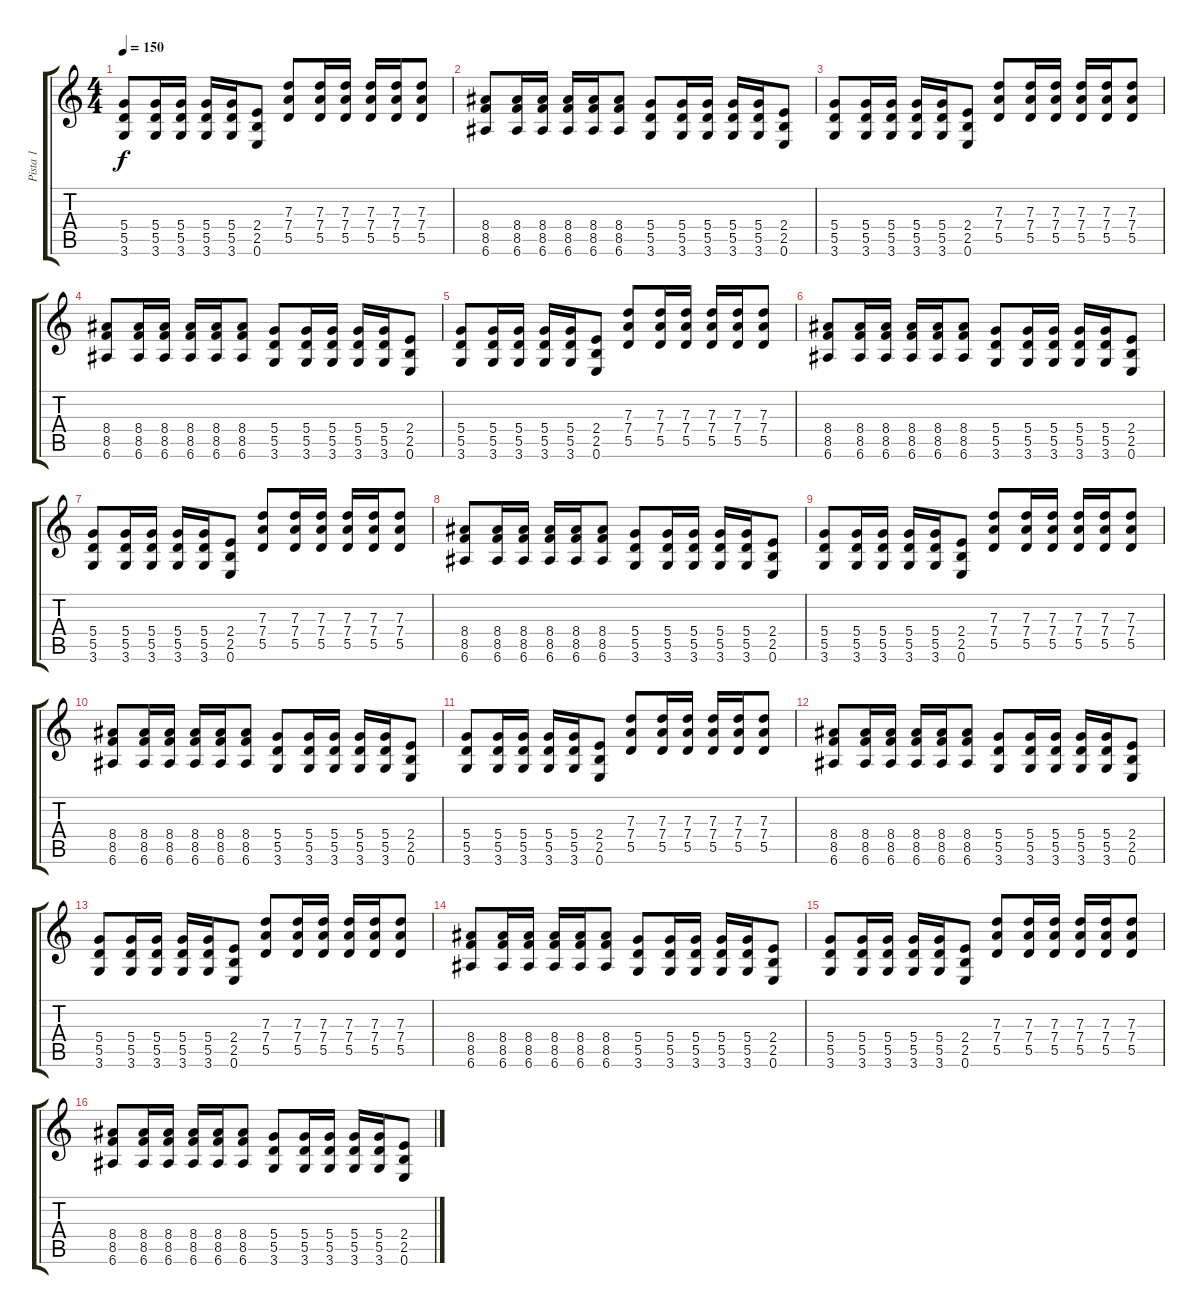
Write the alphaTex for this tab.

\track ("Pista 1" "Pista 1") {instrument overdrivenguitar}
\staff {score tabs}
\tuning (E4 B3 G3 D3 A2 E2) {hide}
\ts (4 4)
\tempo 150
\clef g2
\ks c
(5.4 5.5 3.6).8{dy f} (5.4 5.5 3.6).16 (5.4 5.5 3.6).16 (5.4 5.5 3.6).16 (5.4 5.5 3.6).16 (2.4 2.5 0.6).8 (7.3 7.4 5.5).8 (7.3 7.4 5.5).16 (7.3 7.4 5.5).16 (7.3 7.4 5.5).16 (7.3 7.4 5.5).16 (7.3 7.4 5.5).8 |
(8.4 8.5 6.6).8 (8.4 8.5 6.6).16 (8.4 8.5 6.6).16 (8.4 8.5 6.6).16 (8.4 8.5 6.6).16 (8.4 8.5 6.6).8 (5.4 5.5 3.6).8 (5.4 5.5 3.6).16 (5.4 5.5 3.6).16 (5.4 5.5 3.6).16 (5.4 5.5 3.6).16 (2.4 2.5 0.6).8 |
(5.4 5.5 3.6).8 (5.4 5.5 3.6).16 (5.4 5.5 3.6).16 (5.4 5.5 3.6).16 (5.4 5.5 3.6).16 (2.4 2.5 0.6).8 (7.3 7.4 5.5).8 (7.3 7.4 5.5).16 (7.3 7.4 5.5).16 (7.3 7.4 5.5).16 (7.3 7.4 5.5).16 (7.3 7.4 5.5).8 |
(8.4 8.5 6.6).8 (8.4 8.5 6.6).16 (8.4 8.5 6.6).16 (8.4 8.5 6.6).16 (8.4 8.5 6.6).16 (8.4 8.5 6.6).8 (5.4 5.5 3.6).8 (5.4 5.5 3.6).16 (5.4 5.5 3.6).16 (5.4 5.5 3.6).16 (5.4 5.5 3.6).16 (2.4 2.5 0.6).8 |
(5.4 5.5 3.6).8 (5.4 5.5 3.6).16 (5.4 5.5 3.6).16 (5.4 5.5 3.6).16 (5.4 5.5 3.6).16 (2.4 2.5 0.6).8 (7.3 7.4 5.5).8 (7.3 7.4 5.5).16 (7.3 7.4 5.5).16 (7.3 7.4 5.5).16 (7.3 7.4 5.5).16 (7.3 7.4 5.5).8 |
(8.4 8.5 6.6).8 (8.4 8.5 6.6).16 (8.4 8.5 6.6).16 (8.4 8.5 6.6).16 (8.4 8.5 6.6).16 (8.4 8.5 6.6).8 (5.4 5.5 3.6).8 (5.4 5.5 3.6).16 (5.4 5.5 3.6).16 (5.4 5.5 3.6).16 (5.4 5.5 3.6).16 (2.4 2.5 0.6).8 |
(5.4 5.5 3.6).8 (5.4 5.5 3.6).16 (5.4 5.5 3.6).16 (5.4 5.5 3.6).16 (5.4 5.5 3.6).16 (2.4 2.5 0.6).8 (7.3 7.4 5.5).8 (7.3 7.4 5.5).16 (7.3 7.4 5.5).16 (7.3 7.4 5.5).16 (7.3 7.4 5.5).16 (7.3 7.4 5.5).8 |
(8.4 8.5 6.6).8 (8.4 8.5 6.6).16 (8.4 8.5 6.6).16 (8.4 8.5 6.6).16 (8.4 8.5 6.6).16 (8.4 8.5 6.6).8 (5.4 5.5 3.6).8 (5.4 5.5 3.6).16 (5.4 5.5 3.6).16 (5.4 5.5 3.6).16 (5.4 5.5 3.6).16 (2.4 2.5 0.6).8 |
(5.4 5.5 3.6).8 (5.4 5.5 3.6).16 (5.4 5.5 3.6).16 (5.4 5.5 3.6).16 (5.4 5.5 3.6).16 (2.4 2.5 0.6).8 (7.3 7.4 5.5).8 (7.3 7.4 5.5).16 (7.3 7.4 5.5).16 (7.3 7.4 5.5).16 (7.3 7.4 5.5).16 (7.3 7.4 5.5).8 |
(8.4 8.5 6.6).8 (8.4 8.5 6.6).16 (8.4 8.5 6.6).16 (8.4 8.5 6.6).16 (8.4 8.5 6.6).16 (8.4 8.5 6.6).8 (5.4 5.5 3.6).8 (5.4 5.5 3.6).16 (5.4 5.5 3.6).16 (5.4 5.5 3.6).16 (5.4 5.5 3.6).16 (2.4 2.5 0.6).8 |
(5.4 5.5 3.6).8 (5.4 5.5 3.6).16 (5.4 5.5 3.6).16 (5.4 5.5 3.6).16 (5.4 5.5 3.6).16 (2.4 2.5 0.6).8 (7.3 7.4 5.5).8 (7.3 7.4 5.5).16 (7.3 7.4 5.5).16 (7.3 7.4 5.5).16 (7.3 7.4 5.5).16 (7.3 7.4 5.5).8 |
(8.4 8.5 6.6).8 (8.4 8.5 6.6).16 (8.4 8.5 6.6).16 (8.4 8.5 6.6).16 (8.4 8.5 6.6).16 (8.4 8.5 6.6).8 (5.4 5.5 3.6).8 (5.4 5.5 3.6).16 (5.4 5.5 3.6).16 (5.4 5.5 3.6).16 (5.4 5.5 3.6).16 (2.4 2.5 0.6).8 |
(5.4 5.5 3.6).8 (5.4 5.5 3.6).16 (5.4 5.5 3.6).16 (5.4 5.5 3.6).16 (5.4 5.5 3.6).16 (2.4 2.5 0.6).8 (7.3 7.4 5.5).8 (7.3 7.4 5.5).16 (7.3 7.4 5.5).16 (7.3 7.4 5.5).16 (7.3 7.4 5.5).16 (7.3 7.4 5.5).8 |
(8.4 8.5 6.6).8 (8.4 8.5 6.6).16 (8.4 8.5 6.6).16 (8.4 8.5 6.6).16 (8.4 8.5 6.6).16 (8.4 8.5 6.6).8 (5.4 5.5 3.6).8 (5.4 5.5 3.6).16 (5.4 5.5 3.6).16 (5.4 5.5 3.6).16 (5.4 5.5 3.6).16 (2.4 2.5 0.6).8 |
(5.4 5.5 3.6).8 (5.4 5.5 3.6).16 (5.4 5.5 3.6).16 (5.4 5.5 3.6).16 (5.4 5.5 3.6).16 (2.4 2.5 0.6).8 (7.3 7.4 5.5).8 (7.3 7.4 5.5).16 (7.3 7.4 5.5).16 (7.3 7.4 5.5).16 (7.3 7.4 5.5).16 (7.3 7.4 5.5).8 |
(8.4 8.5 6.6).8 (8.4 8.5 6.6).16 (8.4 8.5 6.6).16 (8.4 8.5 6.6).16 (8.4 8.5 6.6).16 (8.4 8.5 6.6).8 (5.4 5.5 3.6).8 (5.4 5.5 3.6).16 (5.4 5.5 3.6).16 (5.4 5.5 3.6).16 (5.4 5.5 3.6).16 (2.4 2.5 0.6).8
